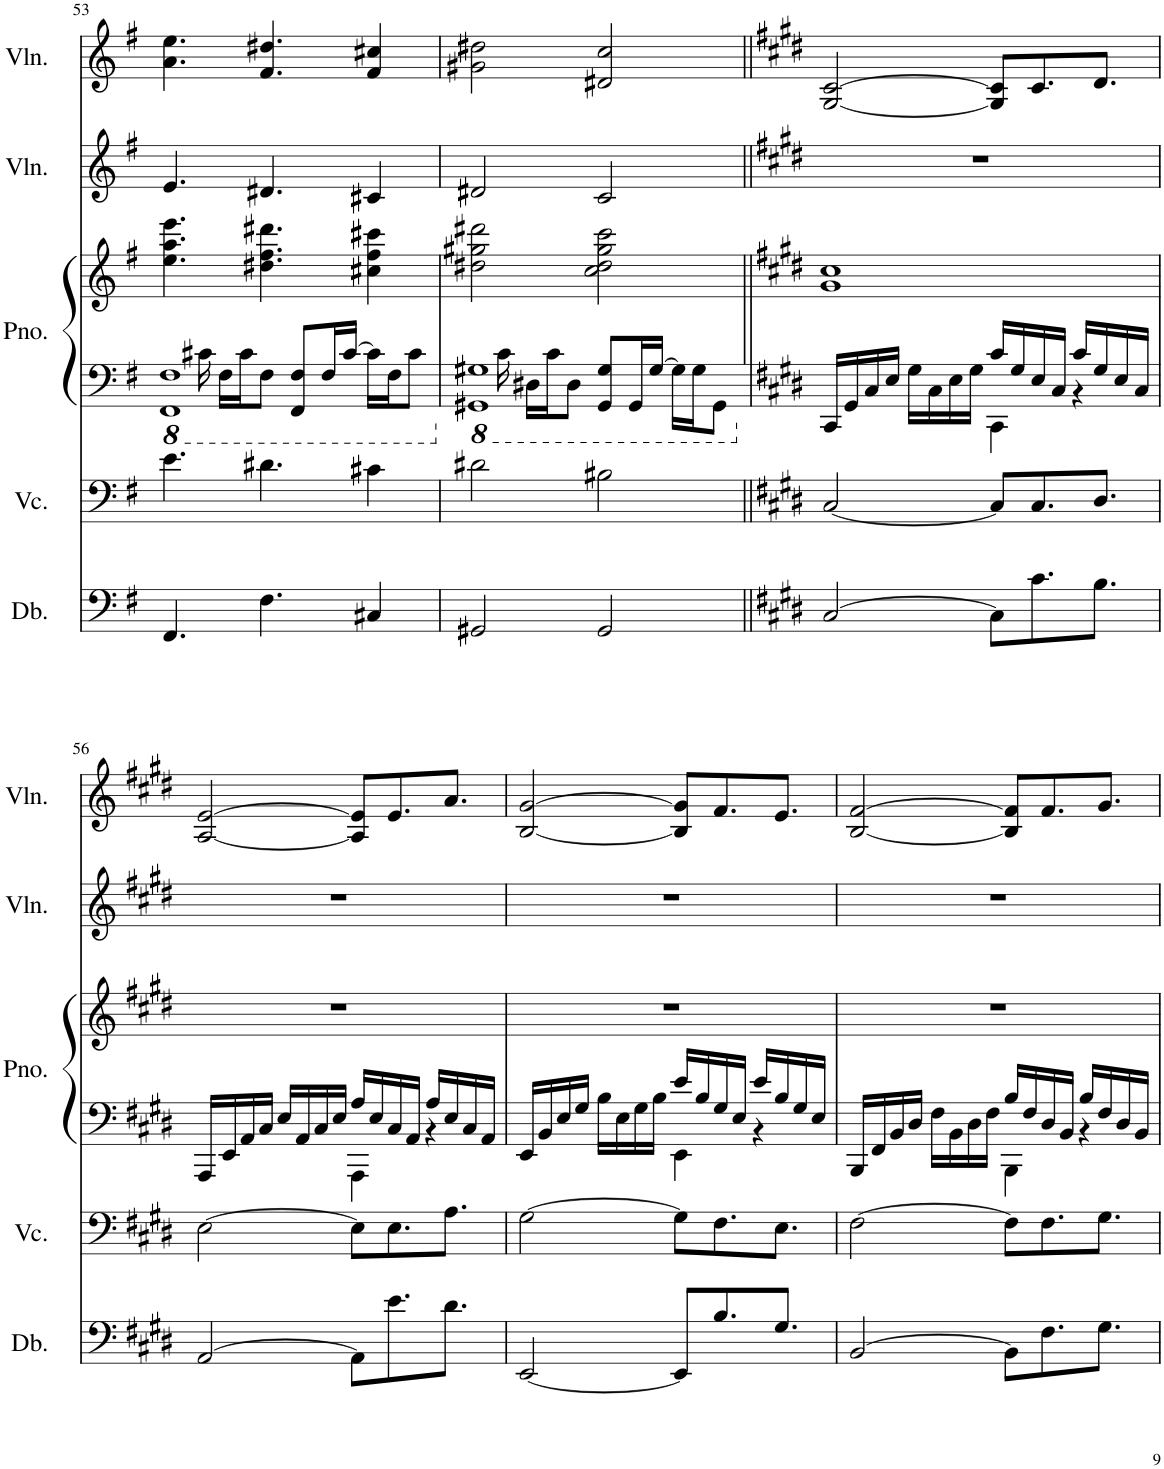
**kern	**kern	**kern	**kern	**kern	**kern
*part5	*part4	*part3	*part3	*part2	*part1
*staff6	*staff5	*staff4	*staff3	*staff2	*staff1
*I"Double Bass	*I"Violoncello	*I"Piano	*	*I"Violin	*I"Violin
*I'Db.	*I'Vc.	*I'Pno.	*	*I'Vln.	*I'Vln.
!!LO:PB:g=z
*clefF4	*clefF4	*clefF4	*clefG2	*clefG2	*clefG2
*Trd7c12	*	*	*	*	*
*k[f#]	*k[f#]	*k[f#]	*k[f#]	*k[f#]	*k[f#]
*M4/4	*M4/4	*M4/4	*M4/4	*M4/4	*M4/4
*	*	*8ba	*	*	*
=53	=53	=53	=53	=53	=53
*	*	*^	*	*	*
4.FF#/	4.e\	1FFF# 1FF#	8.ryy	4.ee\ 4.aa\ 4.eee\	4.e/	4.a\ 4.ee\
.	.	.	16C#X\	.	.	.
.	.	.	16FF#\LL	.	.	.
.	.	.	16C#\J	.	.	.
4.F#\	4.d#X\	.	8FF#\J	4.dd#X\ 4.ff#\ 4.ddd#X\	4.d#X/	4.f#/ 4.dd#X/
.	.	.	8FFF#/ 8FF#/L	.	.	.
.	.	.	16FF#/L	.	.	.
.	.	.	[16C#/JJ	.	.	.
4C#X/	4c#X\	.	16C#\LL]	4cc#X\ 4ff#\ 4ccc#X\	4c#X/	4f#/ 4cc#X/
.	.	.	16FF#\J	.	.	.
.	.	.	8C#\J	.	.	.
=54	=54	=54	=54	=54	=54	=54
*	*	*X8ba	*	*	*	*
*	*	*8ba	*	*	*	*
2GG#X/	2d#X\	1GGG#X 1GG#X	8.ryy	2dd#X\ 2gg#X\ 2ddd#X\	2d#X/	2g#X\ 2dd#X\
.	.	.	16C\	.	.	.
.	.	.	16DD#X\LL	.	.	.
.	.	.	16C\J	.	.	.
.	.	.	8DD#\J	.	.	.
2GG#/	2B#X\	.	8GGG#/ 8GG#/L	2cc\ 2dd#\ 2gg#\ 2ccc\	2c/	2d#X/ 2cc/
.	.	.	16GGG#/L	.	.	.
.	.	.	[16GG#/JJ	.	.	.
.	.	.	16GG#\LL]	.	.	.
.	.	.	16GG#\J	.	.	.
.	.	.	8GGG#\J	.	.	.
=55||	=55||	=55||	=55||	=55||	=55||	=55||
*k[f#c#g#d#]	*k[f#c#g#d#]	*k[f#c#g#d#]	*	*k[f#c#g#d#]	*k[f#c#g#d#]	*k[f#c#g#d#]
*	*	*X8ba	*	*	*	*
[2C#/	[2C#/	16CC#/LL	2ryy	1g# 1cc#	1r	[2G#/ [2c#/
.	.	16GG#/	.	.	.	.
.	.	16C#/	.	.	.	.
.	.	16E/JJ	.	.	.	.
.	.	16G#\LL	.	.	.	.
.	.	16C#\	.	.	.	.
.	.	16E\	.	.	.	.
.	.	16G#\JJ	.	.	.	.
8C#\L]	8C#/L]	16c#/LL	4CC#\	.	.	8G#/] 8c#/]L
.	.	16G#/	.	.	.	.
8.c#\	8.C#/	16E/	.	.	.	8.c#/
.	.	16C#/JJ	.	.	.	.
.	.	16c#/LL	4r	.	.	.
8.B\J	8.D#/J	16G#/	.	.	.	8.d#/J
.	.	16E/	.	.	.	.
.	.	16C#/JJ	.	.	.	.
!!LO:LB:g=z
=56	=56	=56	=56	=56	=56	=56
[2AA/	[2E\	16AAA/LL	2ryy	1r	1r	[2A/ [2e/
.	.	16EE/	.	.	.	.
.	.	16AA/	.	.	.	.
.	.	16C#/JJ	.	.	.	.
.	.	16E/LL	.	.	.	.
.	.	16AA/	.	.	.	.
.	.	16C#/	.	.	.	.
.	.	16E/JJ	.	.	.	.
8AA\L]	8E\L]	16A/LL	4AAA\	.	.	8A/] 8e/]L
.	.	16E/	.	.	.	.
8.e\	8.E\	16C#/	.	.	.	8.e/
.	.	16AA/JJ	.	.	.	.
.	.	16A/LL	4r	.	.	.
8.d#\J	8.A\J	16E/	.	.	.	8.a/J
.	.	16C#/	.	.	.	.
.	.	16AA/JJ	.	.	.	.
=57	=57	=57	=57	=57	=57	=57
[2EE/	[2G#\	16EE/LL	2ryy	1r	1r	[2B/ [2g#/
.	.	16BB/	.	.	.	.
.	.	16E/	.	.	.	.
.	.	16G#/JJ	.	.	.	.
.	.	16B\LL	.	.	.	.
.	.	16E\	.	.	.	.
.	.	16G#\	.	.	.	.
.	.	16B\JJ	.	.	.	.
8EE/L]	8G#\L]	16e/LL	4EE\	.	.	8B/] 8g#/]L
.	.	16B/	.	.	.	.
8.B/	8.F#\	16G#/	.	.	.	8.f#/
.	.	16E/JJ	.	.	.	.
.	.	16e/LL	4r	.	.	.
8.G#/J	8.E\J	16B/	.	.	.	8.e/J
.	.	16G#/	.	.	.	.
.	.	16E/JJ	.	.	.	.
=58	=58	=58	=58	=58	=58	=58
[2BB/	[2F#\	16BBB/LL	2ryy	1r	1r	[2B/ [2f#/
.	.	16FF#/	.	.	.	.
.	.	16BB/	.	.	.	.
.	.	16D#/JJ	.	.	.	.
.	.	16F#\LL	.	.	.	.
.	.	16BB\	.	.	.	.
.	.	16D#\	.	.	.	.
.	.	16F#\JJ	.	.	.	.
8BB\L]	8F#\L]	16B/LL	4BBB\	.	.	8B/] 8f#/]L
.	.	16F#/	.	.	.	.
8.F#\	8.F#\	16D#/	.	.	.	8.f#/
.	.	16BB/JJ	.	.	.	.
.	.	16B/LL	4r	.	.	.
8.G#\J	8.G#\J	16F#/	.	.	.	8.g#/J
.	.	16D#/	.	.	.	.
.	.	16BB/JJ	.	.	.	.
*	*	*v	*v	*	*	*
=	=	=	=	=	=
*-	*-	*-	*-	*-	*-
